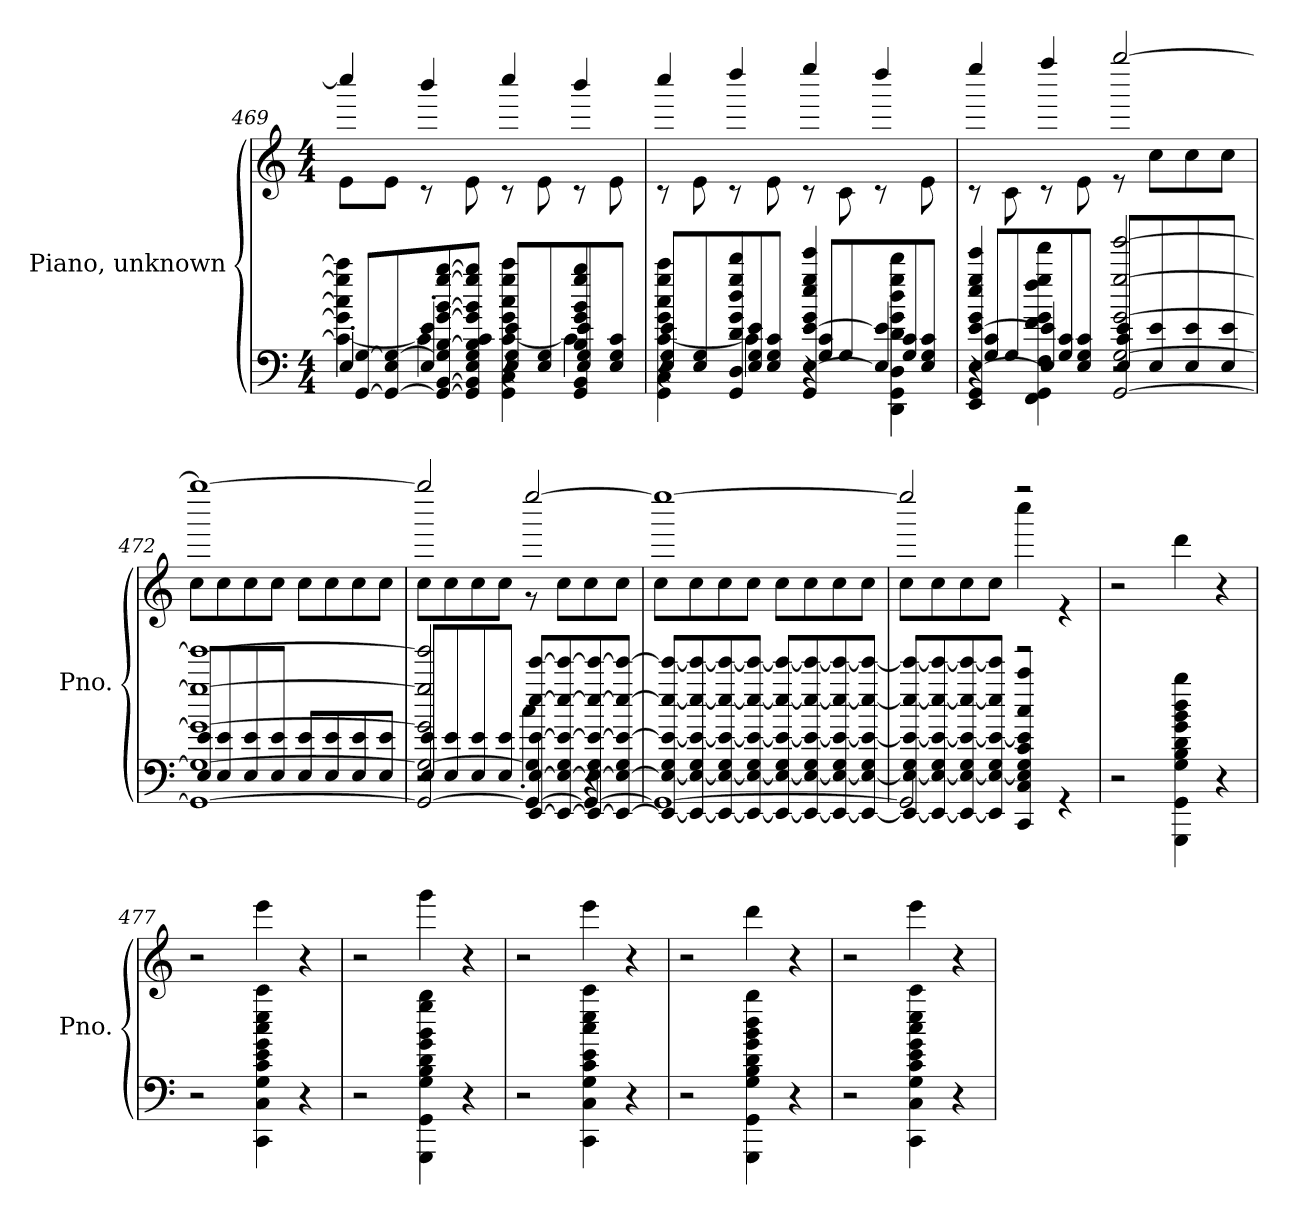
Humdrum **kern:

**kern	**kern
*part1	*part1
*staff2	*staff1
*I"Piano, unknown	*
*I'Pno.	*
*clefF4	*clefG2
*k[]	*k[]
*M4/4	*M4/4
=469	=469
*^	*^
*	*^	*	*
4E'/	4c\_ 4g\] 4cc\] 4gg\] 4ccc\]	[8GG/ [8G/L	4cccc/]	8e\L
.	.	8GG/_ 8E/ 8G/_	.	8e\J
4E/' 4e/'	4c\]	8GG/_ [8BB/ 8G/] [8B/ [8g/ [8b/ [8gg/ [8bb/	4bbb/	8r
.	.	8GG/] 8BB/] 8E/ 8G/ 8B/] 8c/ 8g/] 8b/] 8gg/] 8bb/]J	.	8e\
4r	4GG\ 4C\ [4c\ 4g\ 4cc\ 4gg\ 4ccc\	8E/ 8G/ 8e/L	4cccc/	8r
.	.	8E/ 8G/	.	8e\
4GG/ 4BB/ 4B/ 4g/ 4b/ 4gg/ 4bb/	4c\]	8E/ 8G/ 8e/	4bbb/	8r
.	.	8E/ 8G/ 8c/J	.	8e\
!!LO:LB:g=z	!!
=470	=470	=470	=470	=470
4r	4GG\ 4C\ [4c\ 4g\ 4cc\ 4gg\ 4ccc\	8E/ 8G/ 8e/L	4cccc/	8r
.	.	8E/ 8G/	.	8e\
4GG/ 4D/ 4d/ 4g/ 4dd/ 4gg/ 4ddd/	4c\]	8E/ 8G/ 8e/	4dddd/	8r
.	.	8E/ 8G/ 8c/J	.	8e\
4GG/ [4E/ [4e/ 4g/ 4ee/ 4gg/ 4eee/	4r	8G/ 8c/L	4eeee/	8r
.	.	8G/	.	8c\
4E/] 4e/]	4DD\ 4GG\ 4D\ 4d\ 4g\ 4dd\ 4gg\ 4ddd\	8G/ 8c/	4dddd/	8r
.	.	8E/ 8G/ 8c/J	.	8e\
=471	=471	=471	=471	=471
4EE/ 4GG/ [4E/ [4e/ 4g/ 4ee/ 4gg/ 4eee/	4r	8G/ 8c/L	4eeee/	8r
.	.	8G/	.	8c\
4E/] 4e/]	4FF\ 4GG\ 4F\ 4f\ 4g\ 4ff\ 4gg\ 4fff\	8G/ 8c/	4ffff/	8r
.	.	8E/ 8G/ 8c/J	.	8e\
[2GG/ [2G/ [2g/ [2gg/ [2ggg/	2r	8E/ 8c/ 8e/L	[2gggg/	8r
.	.	8E/ 8e/	.	8cc\L
.	.	8E/ 8e/	.	8cc\
.	.	8E/ 8e/J	.	8cc\J
*	*v	*v	*	*
=472	=472	=472	=472
1GG_ 1G_ 1g_ 1gg_ 1ggg_	8E/ 8e/L	1gggg_	8cc\L
.	8E/ 8e/	.	8cc\
.	8E/ 8e/	.	8cc\
.	8E/ 8e/J	.	8cc\J
.	8E/ 8e/L	.	8cc\L
.	8E/ 8e/	.	8cc\
.	8E/ 8e/	.	8cc\
.	8E/ 8e/J	.	8cc\J
!!LO:LB:g=z	!!
=473	=473	=473	=473
*	*^	*	*
2GG/_ 2G/_ 2g/] 2gg/] 2ggg/]	2r	8E/ 8e/L	2gggg/]	8cc\L
.	.	8E/ 8e/	.	8cc\
.	.	8E/ 8e/	.	8cc\
.	.	8E/ 8e/J	.	8cc\J
4GG/_ 4G/]	4cc'\	[8EE/ [8E/ [8e/ [8ee/ [8eee/L	[2eeee/	8r
.	.	8EE/_ 8E/_ 8G/ 8e/_ 8ee/_ 8eee/_	.	8cc\L
4GG/_	4r	8EE/_ 8E/_ 8G/ 8e/_ 8ee/_ 8eee/_	.	8cc\
.	.	8EE/_ 8E/_ 8G/ 8e/_ 8ee/_ 8eee/_J	.	8cc\J
*	*v	*v	*	*
=474	=474	=474	=474
1GG_	8EE/_ 8E/_ 8G/ 8e/_ 8ee/_ 8eee/_L	1eeee_	8cc\L
.	8EE/_ 8E/_ 8G/ 8e/_ 8ee/_ 8eee/_	.	8cc\
.	8EE/_ 8E/_ 8G/ 8e/_ 8ee/_ 8eee/_	.	8cc\
.	8EE/_ 8E/_ 8G/ 8e/_ 8ee/_ 8eee/_J	.	8cc\J
.	8EE/_ 8E/_ 8G/ 8e/_ 8ee/_ 8eee/_L	.	8cc\L
.	8EE/_ 8E/_ 8G/ 8e/_ 8ee/_ 8eee/_	.	8cc\
.	8EE/_ 8E/_ 8G/ 8e/_ 8ee/_ 8eee/_	.	8cc\
.	8EE/_ 8E/_ 8G/ 8e/_ 8ee/_ 8eee/_J	.	8cc\J
=475	=475	=475	=475
2GG/]	8EE/_ 8E/_ 8G/ 8e/_ 8ee/_ 8eee/_L	2eeee/]	8cc\L
.	8EE/_ 8E/_ 8G/ 8e/_ 8ee/_ 8eee/_	.	8cc\
.	8EE/_ 8E/_ 8G/ 8e/_ 8ee/_ 8eee/_	.	8cc\
.	8EE/] 8E/_ 8G/ 8e/_ 8ee/] 8eee/]J	.	8cc\J
2r	4CC/ 4C/ 4E/] 4G/ 4c/ 4e/] 4cc/ 4ccc/	2r	4cccc\
.	4r	.	4r
*v	*v	*	*
*	*v	*v
=476	=476
2r	2r
4GGG\ 4GG\ 4G\ 4B\ 4d\ 4g\ 4b\ 4dd\ 4bb\	4ddd\
4r	4r
=477	=477
2r	2r
4CC\ 4C\ 4G\ 4c\ 4e\ 4g\ 4cc\ 4ee\ 4ccc\	4eee\
4r	4r
!!LO:LB:g=z
=478	=478
2r	2r
4GGG\ 4GG\ 4G\ 4B\ 4d\ 4g\ 4b\ 4gg\ 4bb\	4ggg\
4r	4r
=479	=479
2r	2r
4CC\ 4C\ 4G\ 4c\ 4e\ 4cc\ 4ee\ 4ccc\	4eee\
4r	4r
=480	=480
2r	2r
4GGG\ 4GG\ 4G\ 4B\ 4d\ 4g\ 4b\ 4dd\ 4bb\	4ddd\
4r	4r
=481	=481
2r	2r
4CC\ 4C\ 4G\ 4c\ 4e\ 4g\ 4cc\ 4ee\ 4ccc\	4eee\
4r	4r
=	=
*-	*-
